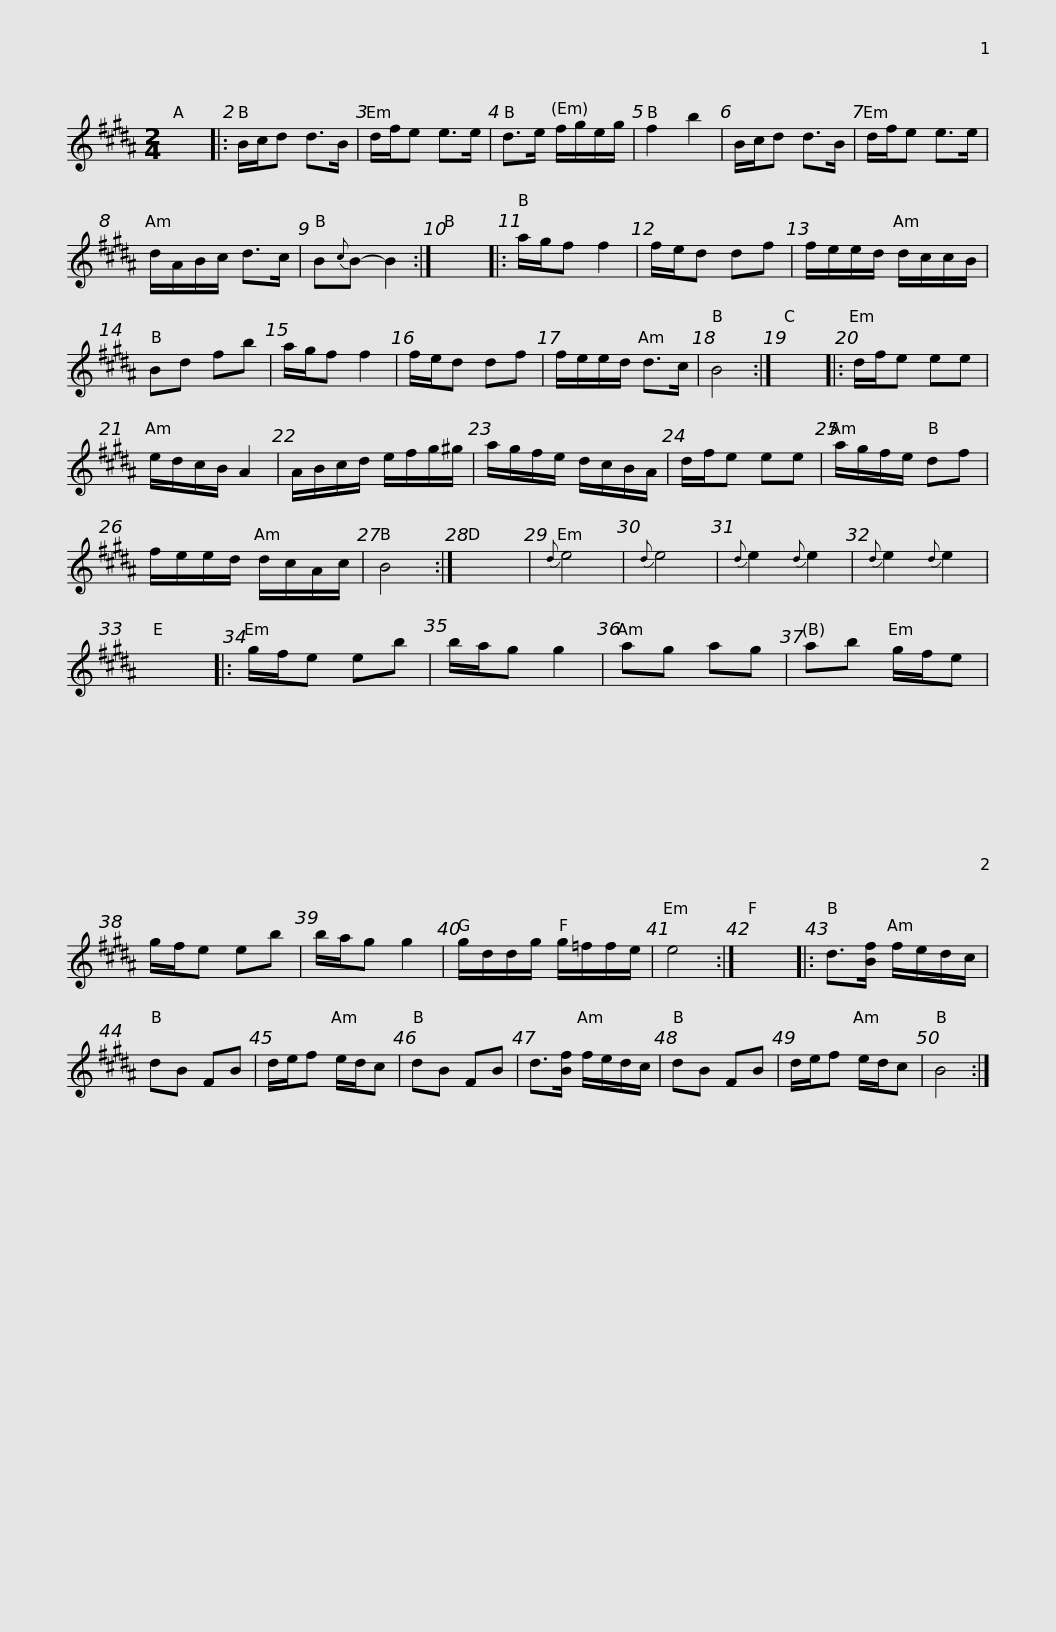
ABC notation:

X:1
L:1/8
M:2/4
I:linebreak $
K:B
V:1 treble
V:1
 x4 |: B/c/d d>B | d/f/e e>e | d>e f/g/e/g/ | f2 b2 | %5
 B/c/d d>B | d/f/e e>e | d/A/B/c/ d>c |$ B{c}B- B2 :| x4 |: %10
 a/g/f f2 | f/e/d df | f/e/e/d/ d/c/c/B/ | Bd fb | a/g/f f2 | %15
 f/e/d df | f/e/e/d/ d>c |$ B4 :| x4 |: d/f/e ee | %20
 e/d/c/B/ A2 | A/B/c/d/ e/f/g/^g/ | a/g/f/e/ d/c/B/A/ | d/f/e ee | a/g/f/e/ df |$ %25
 f/e/e/d/ d/c/A/c/ | B4 :| x4 |{d} e4 |{d} e4 | %30
{d} e2{d} e2 |{d} e2{d} e2 | x4 |: g/f/e eb | b/a/g g2 | %35
 ag ag |$ ab g/f/e | g/f/e eb | b/a/g g2 | g/d/d/g/ g/=f/f/e/ | %40
 e4 :| x4 |: d>[Bf] f/e/d/c/ | dB FB |$ d/e/f e/d/c | %45
 dB FB | d>[Bf] f/e/d/c/ | dB FB | d/e/f e/d/c | B4 :| %50
